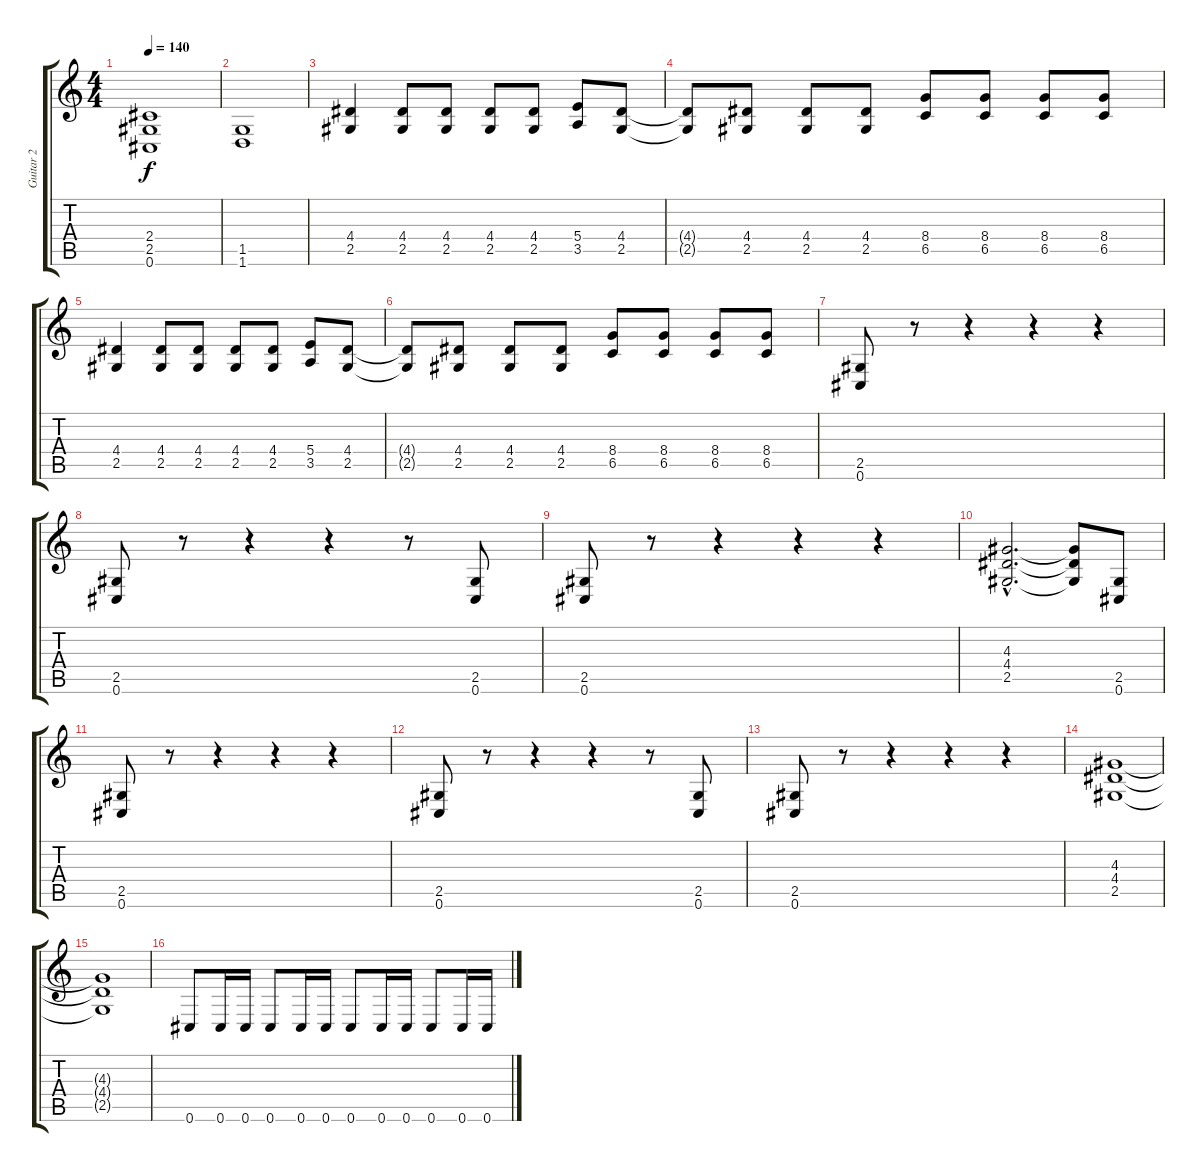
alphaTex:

\track ("Guitar 2" "Guitar 2") {instrument distortionguitar}
\staff {score tabs}
\tuning (Db4 Ab3 E3 B2 Gb2 Db2) {hide}
\ts (4 4)
\tempo 140
\clef g2
\ks c
(2.4 2.5 0.6).1{dy f} |
(1.5 1.6).1 |
(4.4 2.5).4 (4.4 2.5).8 (4.4 2.5).8 (4.4 2.5).8 (4.4 2.5).8 (5.4 3.5).8 (4.4 2.5).8 |
(4.4{t} 2.5{t}).8 (4.4 2.5).8 (4.4 2.5).8 (4.4 2.5).8 (8.4 6.5).8 (8.4 6.5).8 (8.4 6.5).8 (8.4 6.5).8 |
(4.4 2.5).4 (4.4 2.5).8 (4.4 2.5).8 (4.4 2.5).8 (4.4 2.5).8 (5.4 3.5).8 (4.4 2.5).8 |
(4.4{t} 2.5{t}).8 (4.4 2.5).8 (4.4 2.5).8 (4.4 2.5).8 (8.4 6.5).8 (8.4 6.5).8 (8.4 6.5).8 (8.4 6.5).8 |
(2.5 0.6).8 r.8 r.4 r.4 r.4 |
(2.5 0.6).8 r.8 r.4 r.4 r.8 (2.5 0.6).8 |
(2.5 0.6).8 r.8 r.4 r.4 r.4 |
(4.3{hac} 4.4{hac} 2.5{hac}).2{d} (4.3{t} 4.4{t} 2.5{t}).8 (2.5 0.6).8 |
(2.5 0.6).8 r.8 r.4 r.4 r.4 |
(2.5 0.6).8 r.8 r.4 r.4 r.8 (2.5 0.6).8 |
(2.5 0.6).8 r.8 r.4 r.4 r.4 |
(4.3 4.4 2.5).1 |
(4.3{t} 4.4{t} 2.5{t}).1 |
0.6.8 0.6.16 0.6.16 0.6.8 0.6.16 0.6.16 0.6.8 0.6.16 0.6.16 0.6.8 0.6.16 0.6.16
